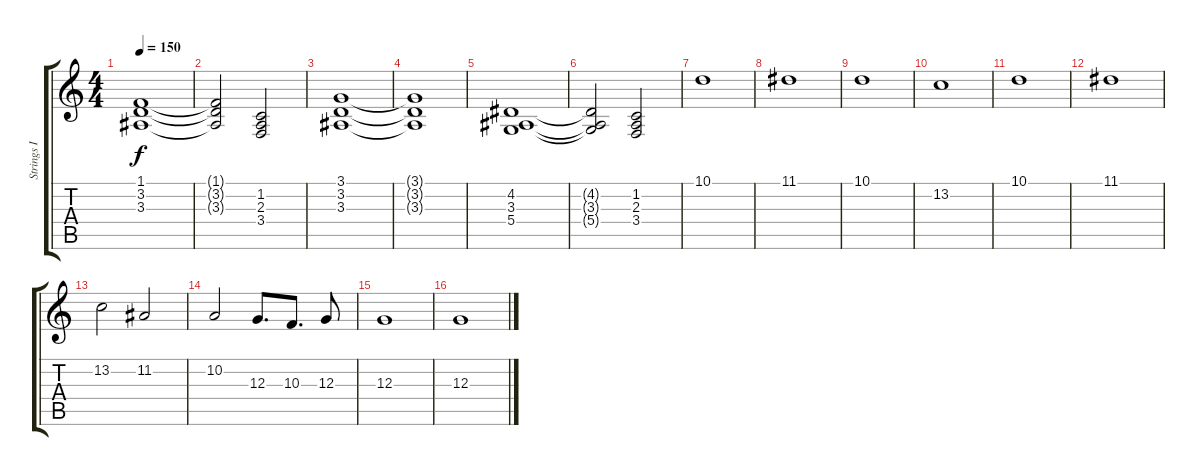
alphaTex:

\track ("Strings I" "Strings I") {instrument stringensemble1}
\staff {score tabs}
\tuning (E4 B3 G3 D3 A2 E2) {hide}
\ts (4 4)
\tempo 150
\clef g2
\ks c
(1.1 3.2 3.3).1{dy f} |
(1.1{t} 3.2{t} 3.3{t}).2 (1.2 2.3 3.4).2 |
(3.1 3.2 3.3).1 |
(3.1{t} 3.2{t} 3.3{t}).1 |
(4.2 3.3 5.4).1 |
(4.2{t} 3.3{t} 5.4{t}).2 (1.2 2.3 3.4).2 |
10.1.1{volume 13} |
11.1.1 |
10.1.1 |
13.2.1 |
10.1.1 |
11.1.1 |
13.2.2 11.2.2 |
10.2.2 12.3.8{d} 10.3.8{d} 12.3.8 |
12.3.1 |
12.3.1
